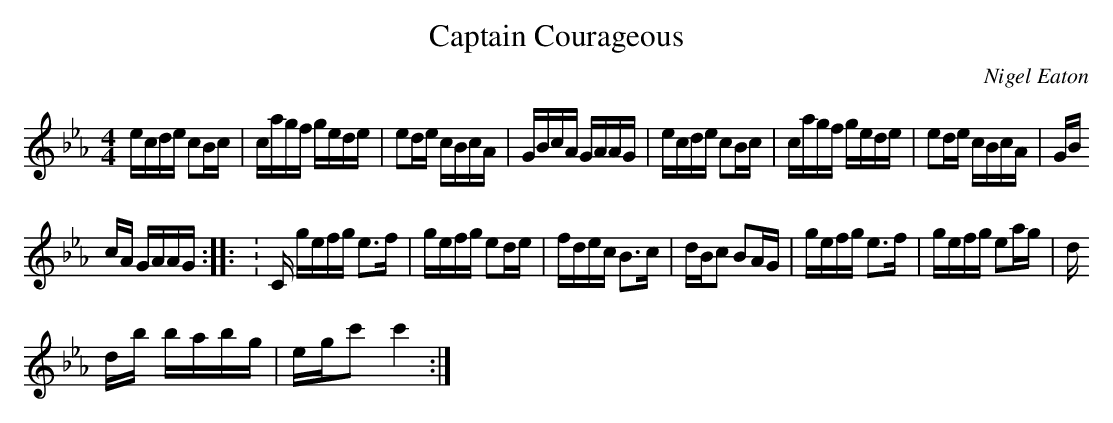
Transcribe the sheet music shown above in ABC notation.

X:1
T:Captain Courageous
M:4/4
L:1/16
C:Nigel Eaton
K:Eb
ecde c2Bc|cagf gede|e2de cBcA|GBcA GAAG|ecde c2Bc|cagf gede|e2de cBcA|GB
cA GAAG:||:K:C gefg e3f|gefg e2de|fdec B3c|dBc2 B2AG|gefg e3f|gefg e2ag|d
2db babg|egc'2 c'4:|
